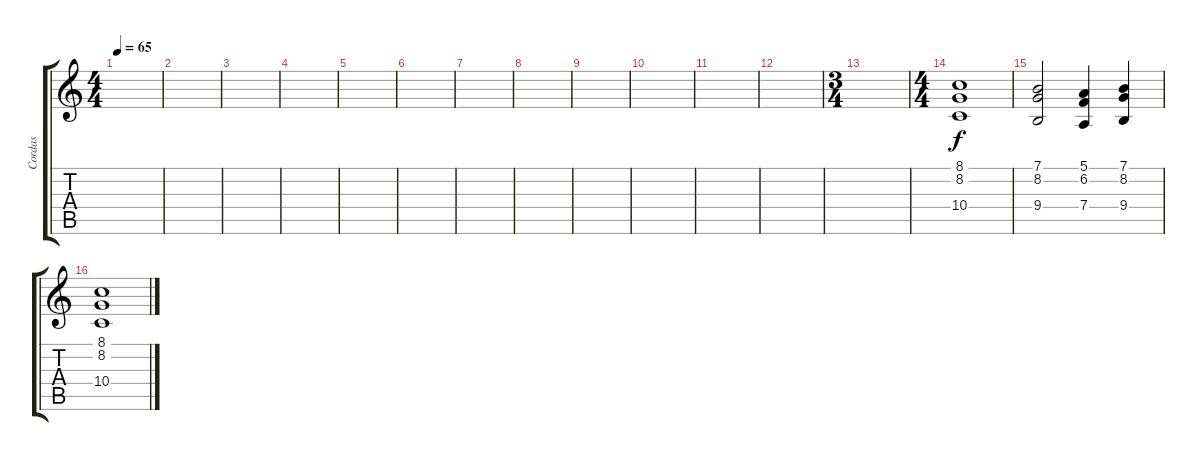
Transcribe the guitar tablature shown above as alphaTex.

\track ("Cordas" "Cordas") {instrument stringensemble1}
\staff {score tabs}
\tuning (E4 B3 G3 D3 A2 E2) {hide}
\ts (4 4)
\tempo 65
\clef g2
\ks c
|
|
|
|
|
|
|
|
|
|
|
|
\ts (3 4)
|
\ts (4 4)
(8.1 8.2 10.4).1 |
(7.1 8.2 9.4).2 (5.1 6.2 7.4).4 (7.1 8.2 9.4).4 |
(8.1 8.2 10.4).1
